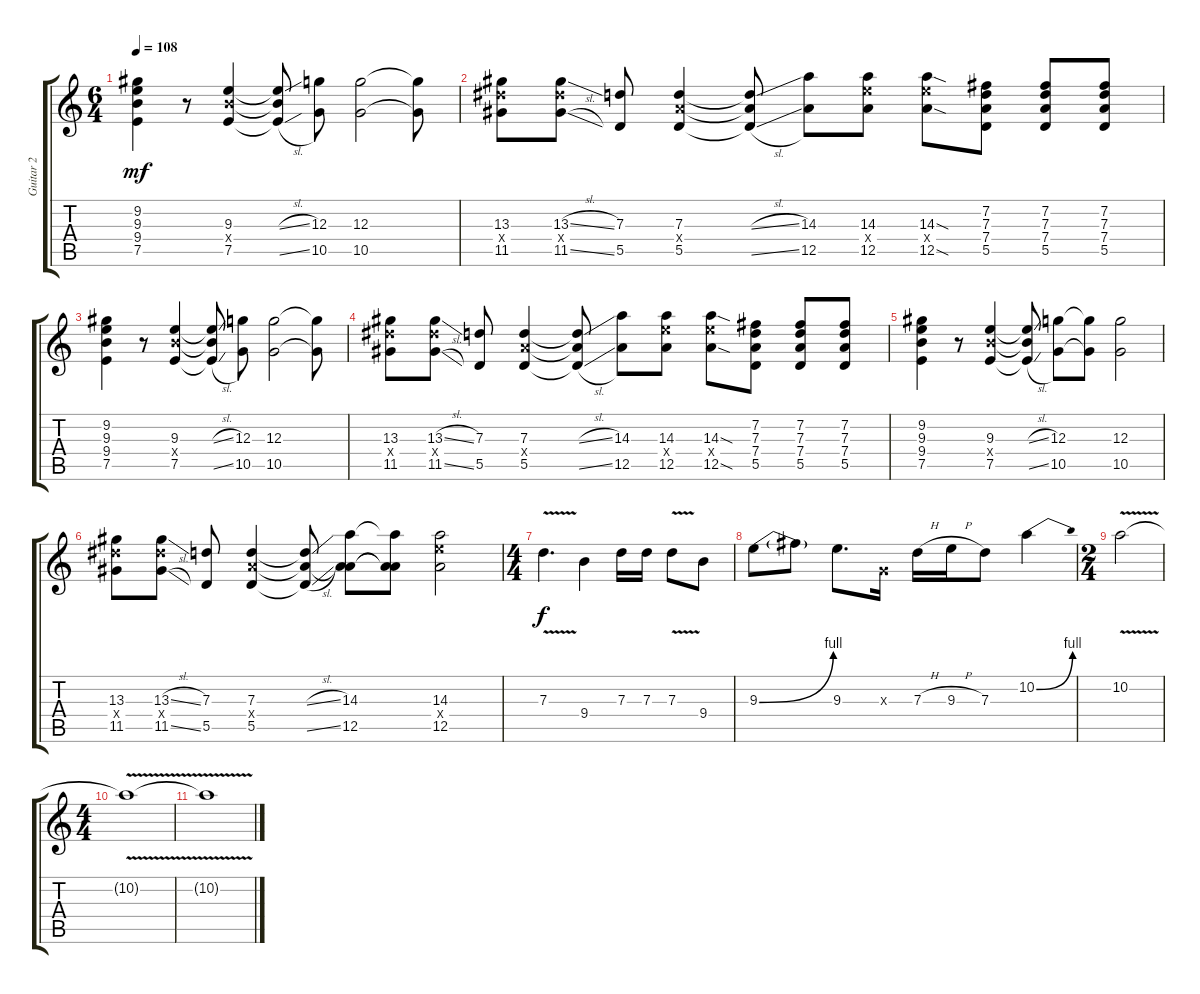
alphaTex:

\track ("Guitar 2" "Guitar 2") {instrument distortionguitar}
\staff {score tabs}
\tuning (E4 B3 G3 D3 A2 E2) {hide}
\ts (6 4)
\tempo 108
\clef g2
\ks c
(9.2 9.3 9.4 7.5).4{dy mf} r.8 (9.3 9.4{x} 7.5).4 (9.3{sl t} 9.4{t} 7.5{sl t}).8 (12.3 10.5).8 (12.3 10.5).2 (12.3{t} 10.5{t}).8 |
(13.3 13.4{x} 11.5).8 (13.3{sl} 13.4{x} 11.5{sl}).8 (7.3 5.5).8 (7.3 7.4{x} 5.5).4 (7.3{sl t} 7.4{t} 5.5{sl t}).8 (14.3 12.5).8 (14.3 14.4{x} 12.5).8 (14.3{sod} 14.4{x} 12.5{sod}).8 (7.2 7.3 7.4 5.5).8 (7.2 7.3 7.4 5.5).8 (7.2 7.3 7.4 5.5).8 |
(9.2 9.3 9.4 7.5).4 r.8 (9.3 9.4{x} 7.5).4 (9.3{sl t} 9.4{t} 7.5{sl t}).8 (12.3 10.5).8 (12.3 10.5).2 (12.3{t} 10.5{t}).8 |
(13.3 13.4{x} 11.5).8 (13.3{sl} 13.4{x} 11.5{sl}).8 (7.3 5.5).8 (7.3 7.4{x} 5.5).4 (7.3{sl t} 7.4{t} 5.5{sl t}).8 (14.3 12.5).8 (14.3 14.4{x} 12.5).8 (14.3{sod} 14.4{x} 12.5{sod}).8 (7.2 7.3 7.4 5.5).8 (7.2 7.3 7.4 5.5).8 (7.2 7.3 7.4 5.5).8 |
(9.2 9.3 9.4 7.5).4 r.8 (9.3 9.4{x} 7.5).4 (9.3{sl t} 9.4{t} 7.5{sl t}).8 (12.3 10.5).8 (12.3{t} 10.5{t}).8 (12.3 10.5).2 |
(13.3 13.4{x} 11.5).8 (13.3{sl} 13.4{x} 11.5{sl}).8 (7.3 5.5).8 (7.3 7.4{x} 5.5).4 (7.3{sl t} 7.4{t} 5.5{sl t}).8 (14.3 7.4{t} 12.5).8 (14.3{t} 7.4{t} 12.5{t}).8 (14.3 14.4{x} 12.5).2 |
\ts (4 4)
7.3{v}.4{d dy f} 9.4.4 7.3.16 7.3.16 7.3{v}.8 9.4.8 |
9.3{be (bend 0 0 60 4)}.8 9.3{t}.8 9.3.8{d} 0.3{x}.16 7.3{h}.16 9.3{h}.16 7.3.8 10.2{be (bend 0 0 60 4)}.4 |
\ts (2 4)
10.2{v}.2 |
\ts (4 4)
10.2{v t}.1 |
10.2{v t}.1
